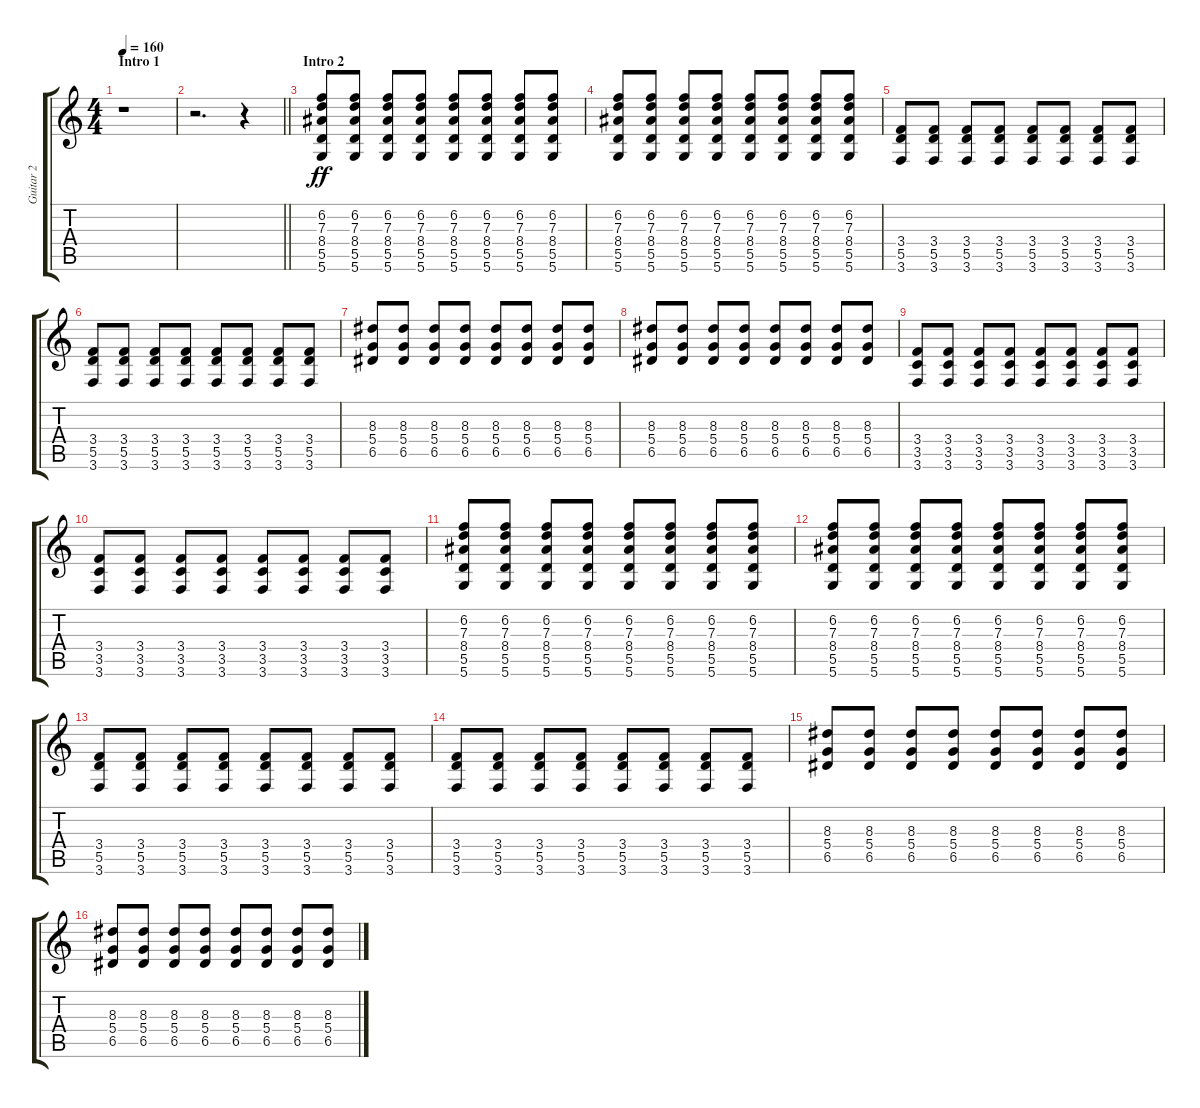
\track ("Guitar 2" "Guitar 2") {instrument distortionguitar}
\staff {score tabs}
\tuning (E4 B3 G3 D3 A2 D2) {hide}
\ts (4 4)
\section ("" "Intro 1")
\tempo 160
\clef g2
\ks c
r.1{dy ff instrument distortionguitar} |
\barLineRight lightlight
r.2{d} r.4 |
\section ("" "Intro 2")
(6.2 7.3 8.4 5.5 5.6).8 (6.2 7.3 8.4 5.5 5.6).8 (6.2 7.3 8.4 5.5 5.6).8 (6.2 7.3 8.4 5.5 5.6).8 (6.2 7.3 8.4 5.5 5.6).8 (6.2 7.3 8.4 5.5 5.6).8 (6.2 7.3 8.4 5.5 5.6).8 (6.2 7.3 8.4 5.5 5.6).8 |
(6.2 7.3 8.4 5.5 5.6).8 (6.2 7.3 8.4 5.5 5.6).8 (6.2 7.3 8.4 5.5 5.6).8 (6.2 7.3 8.4 5.5 5.6).8 (6.2 7.3 8.4 5.5 5.6).8 (6.2 7.3 8.4 5.5 5.6).8 (6.2 7.3 8.4 5.5 5.6).8 (6.2 7.3 8.4 5.5 5.6).8 |
(3.4 5.5 3.6).8 (3.4 5.5 3.6).8 (3.4 5.5 3.6).8 (3.4 5.5 3.6).8 (3.4 5.5 3.6).8 (3.4 5.5 3.6).8 (3.4 5.5 3.6).8 (3.4 5.5 3.6).8 |
(3.4 5.5 3.6).8 (3.4 5.5 3.6).8 (3.4 5.5 3.6).8 (3.4 5.5 3.6).8 (3.4 5.5 3.6).8 (3.4 5.5 3.6).8 (3.4 5.5 3.6).8 (3.4 5.5 3.6).8 |
(8.3 5.4 6.5).8 (8.3 5.4 6.5).8 (8.3 5.4 6.5).8 (8.3 5.4 6.5).8 (8.3 5.4 6.5).8 (8.3 5.4 6.5).8 (8.3 5.4 6.5).8 (8.3 5.4 6.5).8 |
(8.3 5.4 6.5).8 (8.3 5.4 6.5).8 (8.3 5.4 6.5).8 (8.3 5.4 6.5).8 (8.3 5.4 6.5).8 (8.3 5.4 6.5).8 (8.3 5.4 6.5).8 (8.3 5.4 6.5).8 |
(3.4 3.5 3.6).8 (3.4 3.5 3.6).8 (3.4 3.5 3.6).8 (3.4 3.5 3.6).8 (3.4 3.5 3.6).8 (3.4 3.5 3.6).8 (3.4 3.5 3.6).8 (3.4 3.5 3.6).8 |
(3.4 3.5 3.6).8 (3.4 3.5 3.6).8 (3.4 3.5 3.6).8 (3.4 3.5 3.6).8 (3.4 3.5 3.6).8 (3.4 3.5 3.6).8 (3.4 3.5 3.6).8 (3.4 3.5 3.6).8 |
(6.2 7.3 8.4 5.5 5.6).8 (6.2 7.3 8.4 5.5 5.6).8 (6.2 7.3 8.4 5.5 5.6).8 (6.2 7.3 8.4 5.5 5.6).8 (6.2 7.3 8.4 5.5 5.6).8 (6.2 7.3 8.4 5.5 5.6).8 (6.2 7.3 8.4 5.5 5.6).8 (6.2 7.3 8.4 5.5 5.6).8 |
(6.2 7.3 8.4 5.5 5.6).8 (6.2 7.3 8.4 5.5 5.6).8 (6.2 7.3 8.4 5.5 5.6).8 (6.2 7.3 8.4 5.5 5.6).8 (6.2 7.3 8.4 5.5 5.6).8 (6.2 7.3 8.4 5.5 5.6).8 (6.2 7.3 8.4 5.5 5.6).8 (6.2 7.3 8.4 5.5 5.6).8 |
(3.4 5.5 3.6).8 (3.4 5.5 3.6).8 (3.4 5.5 3.6).8 (3.4 5.5 3.6).8 (3.4 5.5 3.6).8 (3.4 5.5 3.6).8 (3.4 5.5 3.6).8 (3.4 5.5 3.6).8 |
(3.4 5.5 3.6).8 (3.4 5.5 3.6).8 (3.4 5.5 3.6).8 (3.4 5.5 3.6).8 (3.4 5.5 3.6).8 (3.4 5.5 3.6).8 (3.4 5.5 3.6).8 (3.4 5.5 3.6).8 |
(8.3 5.4 6.5).8 (8.3 5.4 6.5).8 (8.3 5.4 6.5).8 (8.3 5.4 6.5).8 (8.3 5.4 6.5).8 (8.3 5.4 6.5).8 (8.3 5.4 6.5).8 (8.3 5.4 6.5).8 |
(8.3 5.4 6.5).8 (8.3 5.4 6.5).8 (8.3 5.4 6.5).8 (8.3 5.4 6.5).8 (8.3 5.4 6.5).8 (8.3 5.4 6.5).8 (8.3 5.4 6.5).8 (8.3 5.4 6.5).8
